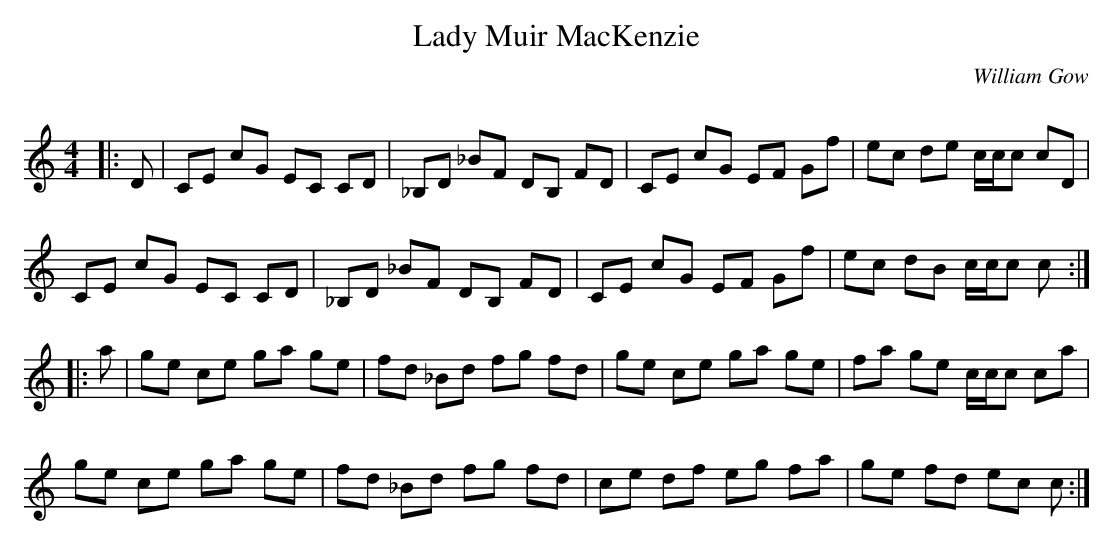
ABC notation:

X:1
T: Lady Muir MacKenzie
C:William Gow
Q: 232
K:C
M:4/4
L:1/8
|:D|CE cG EC CD|_B,D _BF DB, FD|CE cG EF Gf|ec de c1/2c1/2c cD|
CE cG EC CD|_B,D _BF DB, FD|CE cG EF Gf|ec dB c1/2c1/2c c:|
|:a|ge ce ga ge|fd _Bd fg fd|ge ce ga ge|fa ge c1/2c1/2c ca|
ge ce ga ge|fd _Bd fg fd|ce df eg fa|ge fd ec c:|
